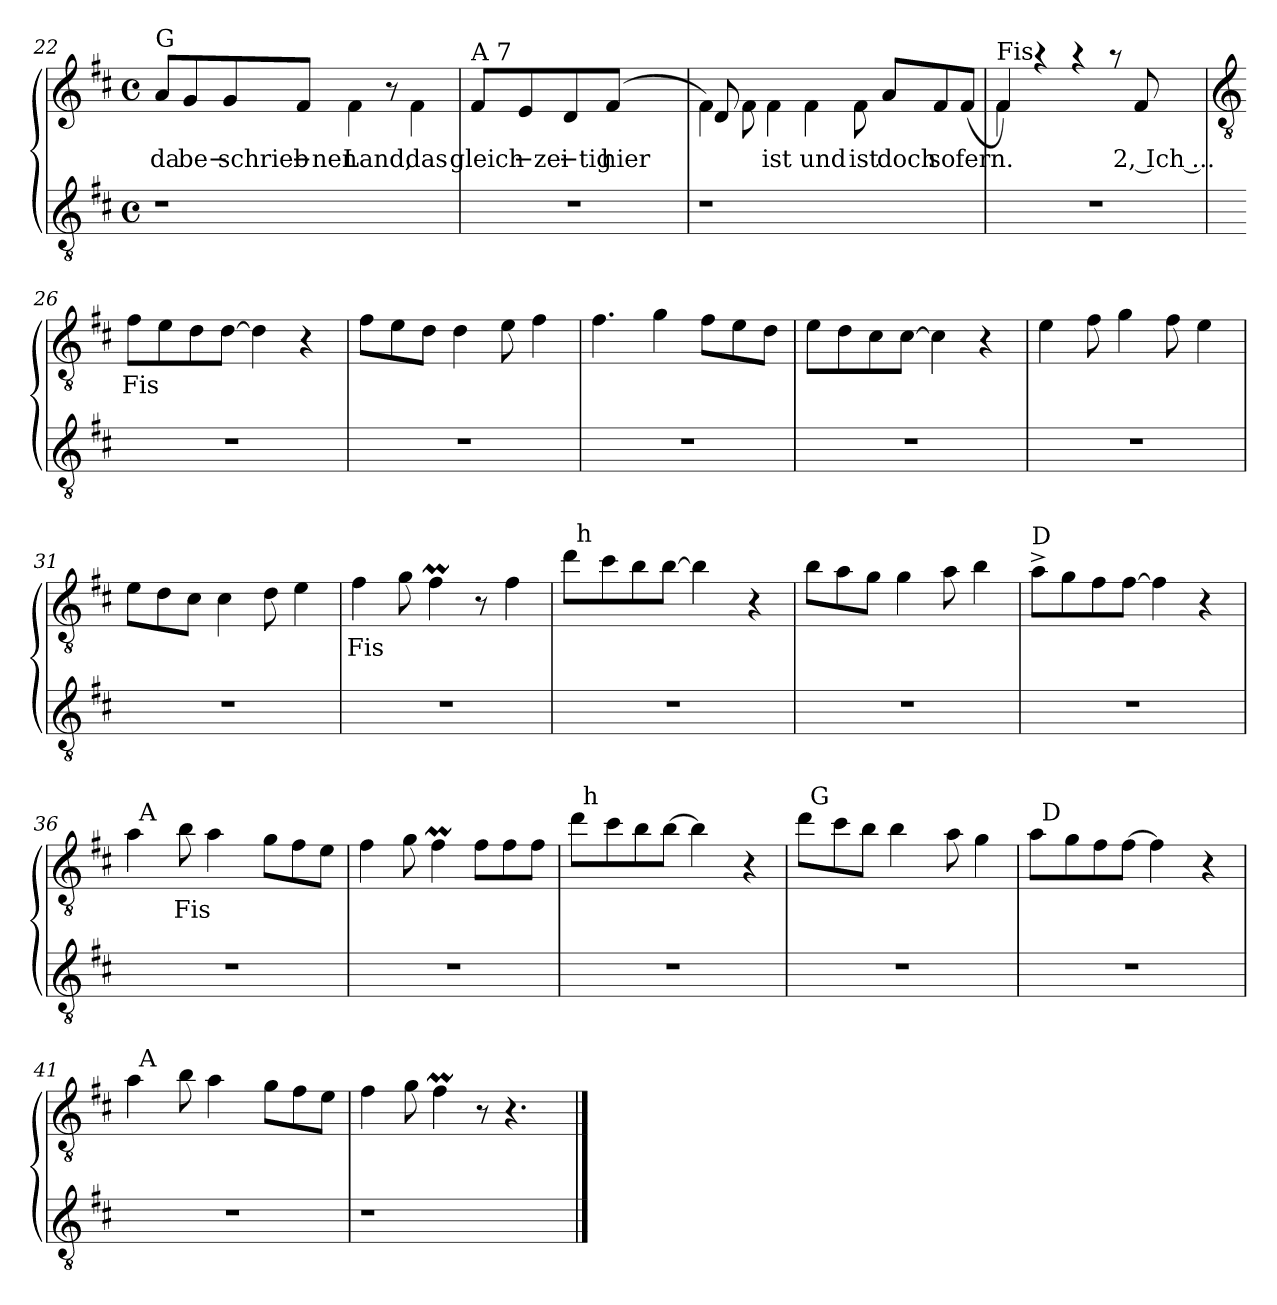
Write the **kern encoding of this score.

**kern	**kern	**text
*part2	*part1	*part1
*staff2	*staff1	*staff1
*clefGv2	*clefG2	*
*k[f#c#]	*k[f#c#]	*
*D:	*D:	*
*M4/4	*M4/4	*
*met(c)	*met(c)	*
=22	=22	=22
!	!LO:TX:a:t=G	!
!	!LO:N:head=solid	!LO:LY:b
1r	8a/L	da
!	!LO:N:head=solid	!LO:LY:b
.	8g/	be−
!	!LO:N:head=solid	!LO:LY:b
.	8g/	schrieb
!	!LO:N:head=solid	!LO:LY:b:rj
.	8f#/J	−nen
!	!LO:N:head=solid	!LO:LY:b
.	4f#\	Land,
.	8r	.
!	!LO:N:head=solid	!LO:LY:b
.	4f#\	das
8ryy	.	.
!!LO:LB:g=z
=23	=23	=23
!	!LO:TX:a:t=A 7	!
!	!LO:N:head=solid	!LO:LY:b
1r	8f#/L	gleich
!	!LO:N:head=solid	!LO:LY:b:rj
.	8e/	−zei
!	!LO:N:head=solid	!LO:LY:b:rj
.	8d/	−tig
!	!LO:N:head=solid	!LO:LY:b
.	(<8f#/J	hier
.	2ryy	.
=24	=24	=24
!	!LO:N:head=solid	!
*	*^	*
*	*	*^	*
1r	4f#\)	8d/	8ryy	.
.	.	2ryy	8f#\	.
!	!LO:N:head=solid	!	!	!LO:LY:b
.	4f#\	.	1ryy	ist
!	!LO:N:head=solid	!	!	!LO:LY:b
.	4f#\	.	.	und
.	.	8ryy	.	.
!	!	!LO:N:head=solid	!	!LO:LY:b
.	2ryy	8f#\	.	ist
!	!	!	!	!LO:LY:b
.	.	8a/L	.	doch
!	!	!LO:N:head=solid	!	!LO:LY:b
4ryy	.	8f#/	.	so
!	!	!	!	!LO:LY:b
.	.	(<8f#/J	.	fern.
*	*	*v	*v	*
=25	=25	=25	=25
!	!LO:TX:a:t=Fis	!	!
1r	4f#/)	4f#\	.
.	4raa	2.ryy	.
.	4raa	.	.
.	8raa	.	.
!	!	!	!LO:LY:b:rj
.	8f#/	.	2, Ich ...
*	*v	*v	*
!!LO:PB:g=z
=26	=26	=26
*	*clefGv2	*
!	!	!LO:LY:b
1r	8f#\L	Fis
.	8e\	.
.	8d\	.
.	[>8d\J	.
.	4d\]	.
.	4r	.
=27	=27	=27
1r	8f#\L	.
.	8e\	.
.	8d\J	.
.	4d\	.
.	8e\	.
.	4f#\	.
=28	=28	=28
1r	4.f#\	.
.	4g\	.
.	8f#\L	.
.	8e\	.
.	8d\J	.
=29	=29	=29
1r	8e\L	.
.	8d\	.
.	8c#\	.
.	[>8c#\J	.
.	4c#\]	.
.	4r	.
=30	=30	=30
1r	4e\	.
.	8f#\	.
.	4g\	.
.	8f#\	.
.	4e\	.
=31	=31	=31
1r	8e\L	.
.	8d\	.
.	8c#\J	.
.	4c#\	.
.	8d\	.
.	4e\	.
!!LO:LB:g=z
=32	=32	=32
!	!	!LO:LY:b
1r	4f#\	Fis
.	8g\	.
.	4f#m\	.
.	8r	.
.	4f#\	.
=33	=33	=33
*	*^	*
1r	8dd\L	32ryy	.
!	!	!LO:TX:a:t=h	!
.	.	2ryy	.
.	8cc#\	.	.
.	8b\	.	.
.	[>8b\J	.	.
.	4b\]	.	.
.	.	4...ryy	.
.	4r	.	.
=34	=34	=34	=34
!	!LO:TX:a:t=G	!	!
*	*v	*v	*
1r	8b\L	.
.	8a\	.
.	8g\J	.
.	4g\	.
.	8a\	.
.	4b\	.
=35	=35	=35
!	!LO:TX:a:t=D	!
1r	8a^>\L	.
.	8g\	.
.	8f#\	.
.	[>8f#\J	.
.	4f#\]	.
.	4r	.
=36	=36	=36
*	*^	*
1r	4a\	32ryy	.
!	!	!LO:TX:a:t=A	!
.	.	2ryy	.
!	!	!	!LO:LY:b
.	8b\	.	Fis
.	4a\	.	.
.	.	4...ryy	.
.	8g\L	.	.
.	8f#\	.	.
.	8e\J	.	.
*	*v	*v	*
!!LO:LB:g=z
=37	=37	=37
1r	4f#\	.
.	8g\	.
.	4f#m\	.
.	8f#\L	.
.	8f#\	.
.	8f#\J	.
=38	=38	=38
*	*^	*
1r	8dd\L	32ryy	.
!	!	!LO:TX:a:t=h	!
.	.	2ryy	.
.	8cc#\	.	.
.	8b\	.	.
.	[>8b\J	.	.
.	4b\]	.	.
.	.	4...ryy	.
.	4r	.	.
=39	=39	=39	=39
1r	8dd\L	32ryy	.
!	!	!LO:TX:a:t=G	!
.	.	2ryy	.
.	8cc#\	.	.
.	8b\J	.	.
.	4b\	.	.
.	.	4...ryy	.
.	8a\	.	.
.	4g\	.	.
=40	=40	=40	=40
1r	8a\L	32ryy	.
!	!	!LO:TX:a:t=D	!
.	.	2ryy	.
.	8g\	.	.
.	8f#\	.	.
.	[>8f#\J	.	.
.	4f#\]	.	.
.	.	4...ryy	.
.	4r	.	.
=41	=41	=41	=41
1r	4a\	32ryy	.
!	!	!LO:TX:a:t=A	!
.	.	2ryy	.
.	8b\	.	.
.	4a\	.	.
.	.	4...ryy	.
.	8g\L	.	.
.	8f#\	.	.
.	8e\J	.	.
*	*v	*v	*
=42	=42	=42
1r	4f#\	.
.	8g\	.
.	4f#m\	.
.	8r	.
.	4.r	.
8ryy	.	.
==	==	==
*-	*-	*-
